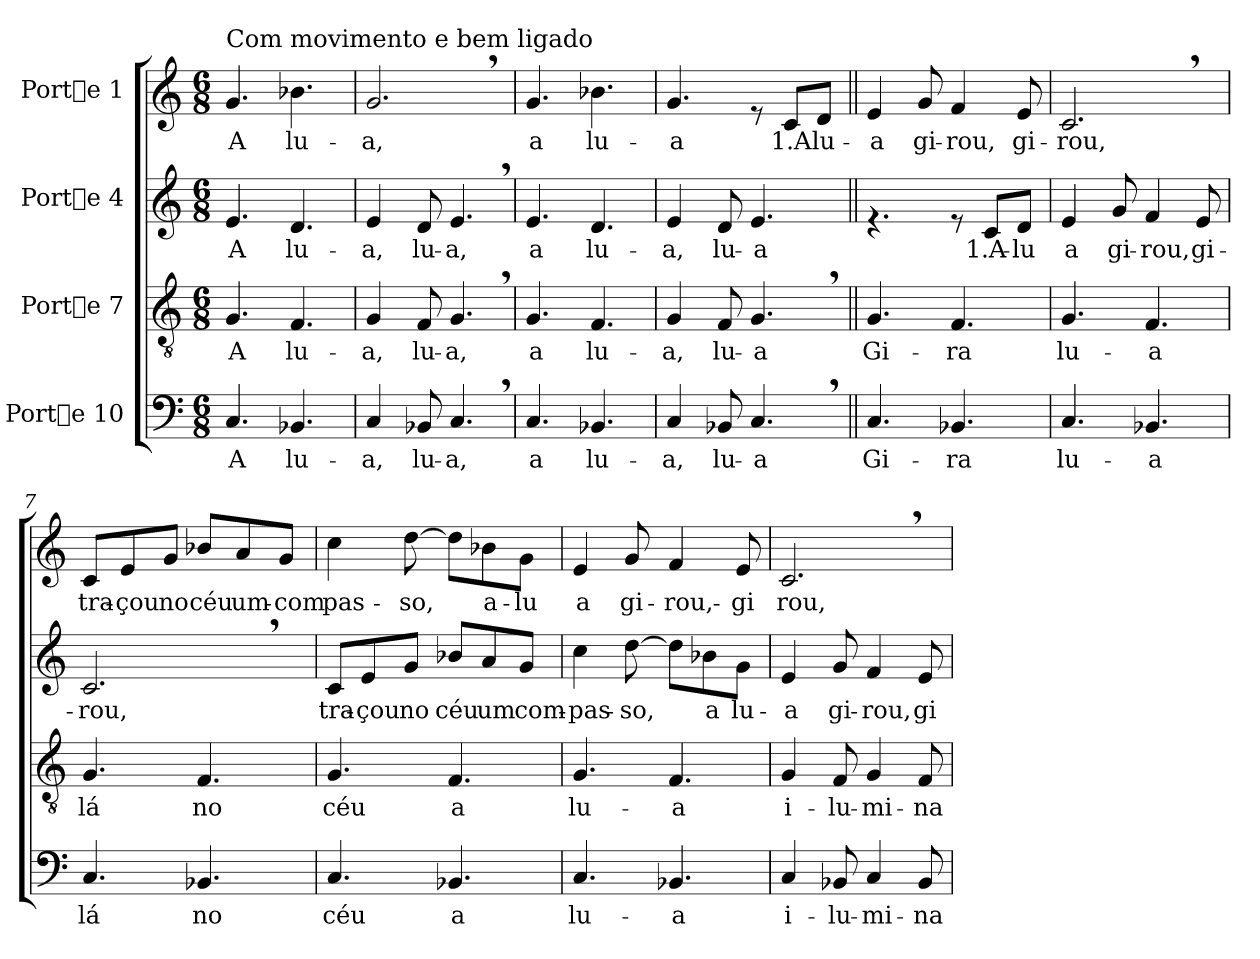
**kern	**text	**kern	**text	**kern	**text	**kern	**text
*part4	*part4	*part3	*part3	*part2	*part2	*part1	*part1
*staff4	*staff4	*staff3	*staff3	*staff2	*staff2	*staff1	*staff1
*I"Porte 10	*	*I"Porte 7	*	*I"Porte 4	*	*I"Porte 1	*
!!LO:PB:g=z
*stria5	*	*stria5	*	*stria5	*	*stria5	*
*clefF4	*	*clefGv2	*	*clefG2	*	*clefG2	*
*k[]	*	*k[]	*	*	*	*	*
*C:	*	*C:	*	*	*	*	*
*M6/8	*	*M6/8	*	*M6/8	*	*M6/8	*
*MM100	*	*MM100	*	*MM100	*	*MM100	*
=1	=1	=1	=1	=1	=1	=1	=1
!	!	!	!	!	!	!LO:TX:a:t=Com movimento e bem ligado	!
!	!LO:LY:b:cj	!	!LO:LY:b:cj	!	!LO:LY:b:cj	!	!LO:LY:b:cj
4.C/	A	4.G/	A	4.e/	A	4.g/	A
!	!LO:LY:b:cj	!	!LO:LY:b:cj	!	!LO:LY:b:cj	!	!LO:LY:b:cj
4.BB-X/	lu-	4.F/	lu-	4.d/	lu-	4.b-X\	lu-
=2	=2	=2	=2	=2	=2	=2	=2
!	!LO:LY:b:cj	!	!LO:LY:b:cj	!	!LO:LY:b:cj	!	!LO:LY:b:cj
4C/	-a,	4G/	-a,	4e/	-a,	2.g,</	-a,
!	!LO:LY:b:cj	!	!LO:LY:b:cj	!	!LO:LY:b:cj	!	!
8BB-X/	lu-	8F/	lu-	8d/	lu-	.	.
!	!LO:LY:b:cj	!	!LO:LY:b:cj	!	!LO:LY:b:cj	!	!
4.C,</	-a,	4.G,</	-a,	4.e,</	-a,	.	.
=3	=3	=3	=3	=3	=3	=3	=3
!	!LO:LY:b:cj	!	!LO:LY:b:cj	!	!LO:LY:b:cj	!	!LO:LY:b:cj
4.C/	a	4.G/	a	4.e/	a	4.g/	a
!	!LO:LY:b:cj	!	!LO:LY:b:cj	!	!LO:LY:b:cj	!	!LO:LY:b:cj
4.BB-X/	lu-	4.F/	lu-	4.d/	lu-	4.b-X\	lu-
=4	=4	=4	=4	=4	=4	=4	=4
!	!LO:LY:b:cj	!	!LO:LY:b:cj	!	!LO:LY:b:cj	!	!LO:LY:b:cj
4C/	-a,	4G/	-a,	4e/	-a,	4.g/	-a
!	!LO:LY:b:cj	!	!LO:LY:b:cj	!	!LO:LY:b:cj	!	!
8BB-X/	lu-	8F/	lu-	8d/	lu-	.	.
!	!LO:LY:b:cj	!	!LO:LY:b:cj	!	!LO:LY:b:cj	!	!
4.C,</	-a	4.G,</	-a	4.e/	-a	8re	.
!	!	!	!	!	!	!	!LO:LY:b:cj
.	.	.	.	.	.	8c/L	1.A
!	!	!	!	!	!	!	!LO:LY:b:cj
.	.	.	.	.	.	8d/J	lu-
=5||	=5||	=5||	=5||	=5||	=5||	=5||	=5||
!	!LO:LY:b:cj	!	!LO:LY:b:cj	!	!	!	!LO:LY:b:cj
4.C/	Gi-	4.G/	Gi-	4.re	.	4e/	-a
!	!	!	!	!	!	!	!LO:LY:b:cj
.	.	.	.	.	.	8g/	gi-
!	!LO:LY:b:cj	!	!LO:LY:b:cj	!	!	!	!LO:LY:b:cj
4.BB-X/	-ra	4.F/	-ra	8re	.	4f/	-rou,
!	!	!	!	!	!LO:LY:b:cj	!	!
.	.	.	.	8c/L	1.A-	.	.
!	!	!	!	!	!LO:LY:b:cj	!	!LO:LY:b:cj
.	.	.	.	8d/J	-lu	8e/	gi-
=6	=6	=6	=6	=6	=6	=6	=6
!	!LO:LY:b:cj	!	!LO:LY:b:cj	!	!LO:LY:b:cj	!	!LO:LY:b:cj
4.C/	lu-	4.G/	lu-	4e/	a	2.c,</	-rou,
!	!	!	!	!	!LO:LY:b:cj	!	!
.	.	.	.	8g/	gi-	.	.
!	!LO:LY:b:cj	!	!LO:LY:b:cj	!	!LO:LY:b:cj	!	!
4.BB-X/	-a	4.F/	-a	4f/	-rou,	.	.
!	!	!	!	!	!LO:LY:b:cj	!	!
.	.	.	.	8e/	gi-	.	.
!!LO:LB:g=z
=7	=7	=7	=7	=7	=7	=7	=7
!	!LO:LY:b:cj	!	!LO:LY:b:cj	!	!LO:LY:b:cj	!	!LO:LY:b:cj
4.C/	lá	4.G/	lá	2.c,</	-rou,	8c/L	tra-
!	!	!	!	!	!	!	!LO:LY:b:cj
.	.	.	.	.	.	8e/	-çou
!	!	!	!	!	!	!	!LO:LY:b:cj
.	.	.	.	.	.	8g/J	no
!	!LO:LY:b:cj	!	!LO:LY:b:cj	!	!	!	!LO:LY:b:cj
4.BB-X/	no	4.F/	no	.	.	8b-X/L	céu
!	!	!	!	!	!	!	!LO:LY:b:cj
.	.	.	.	.	.	8a/	um-
!	!	!	!	!	!	!	!LO:LY:b:cj
.	.	.	.	.	.	8g/J	-com
=8	=8	=8	=8	=8	=8	=8	=8
!	!LO:LY:b:cj	!	!LO:LY:b:cj	!	!LO:LY:b:cj	!	!LO:LY:b:cj
4.C/	céu	4.G/	céu	8c/L	tra-	4cc\	pas-
!	!	!	!	!	!LO:LY:b:cj	!	!
.	.	.	.	8e/	-çou	.	.
!	!	!	!	!	!LO:LY:b:cj	!	!LO:LY:b:cj
.	.	.	.	8g/J	no	[>8dd\	-so,
!	!LO:LY:b:cj	!	!LO:LY:b:cj	!	!LO:LY:b:cj	!	!
4.BB-X/	a	4.F/	a	8b-X/L	céu	8dd\L]	.
!	!	!	!	!	!LO:LY:b:cj	!	!LO:LY:b:cj
.	.	.	.	8a/	um	8b-X\	a-
!	!	!	!	!	!LO:LY:b:cj	!	!LO:LY:b:cj
.	.	.	.	8g/J	com-	8g\J	-lu
=9	=9	=9	=9	=9	=9	=9	=9
!	!LO:LY:b:cj	!	!LO:LY:b:cj	!	!LO:LY:b:cj	!	!LO:LY:b:cj
4.C/	lu-	4.G/	lu-	4cc\	-pas-	4e/	a
!	!	!	!	!	!LO:LY:b:cj	!	!LO:LY:b:cj
.	.	.	.	[>8dd\	-so,	8g/	gi-
!	!LO:LY:b:cj	!	!LO:LY:b:cj	!	!	!	!LO:LY:b:cj
4.BB-X/	-a	4.F/	-a	8dd\L]	.	4f/	-rou,-
!	!	!	!	!	!LO:LY:b:cj	!	!
.	.	.	.	8b-X\	a	.	.
!	!	!	!	!	!LO:LY:b:cj	!	!LO:LY:b:cj
.	.	.	.	8g\J	lu-	8e/	-gi
=10	=10	=10	=10	=10	=10	=10	=10
!	!LO:LY:b:cj	!	!LO:LY:b:cj	!	!LO:LY:b:cj	!	!LO:LY:b:cj
4C/	i-	4G/	i-	4e/	-a	2.c,</	rou,
!	!LO:LY:b:cj	!	!LO:LY:b:cj	!	!LO:LY:b:cj	!	!
8BB-X/	-lu-	8F/	-lu-	8g/	gi-	.	.
!	!LO:LY:b:cj	!	!LO:LY:b:cj	!	!LO:LY:b:cj	!	!
4C/	-mi-	4G/	-mi-	4f/	-rou,	.	.
!	!LO:LY:b:cj	!	!LO:LY:b:cj	!	!LO:LY:b:cj	!	!
8BB-/	-na	8F/	-na	8e/	gi-	.	.
=	=	=	=	=	=	=	=
*-	*-	*-	*-	*-	*-	*-	*-
